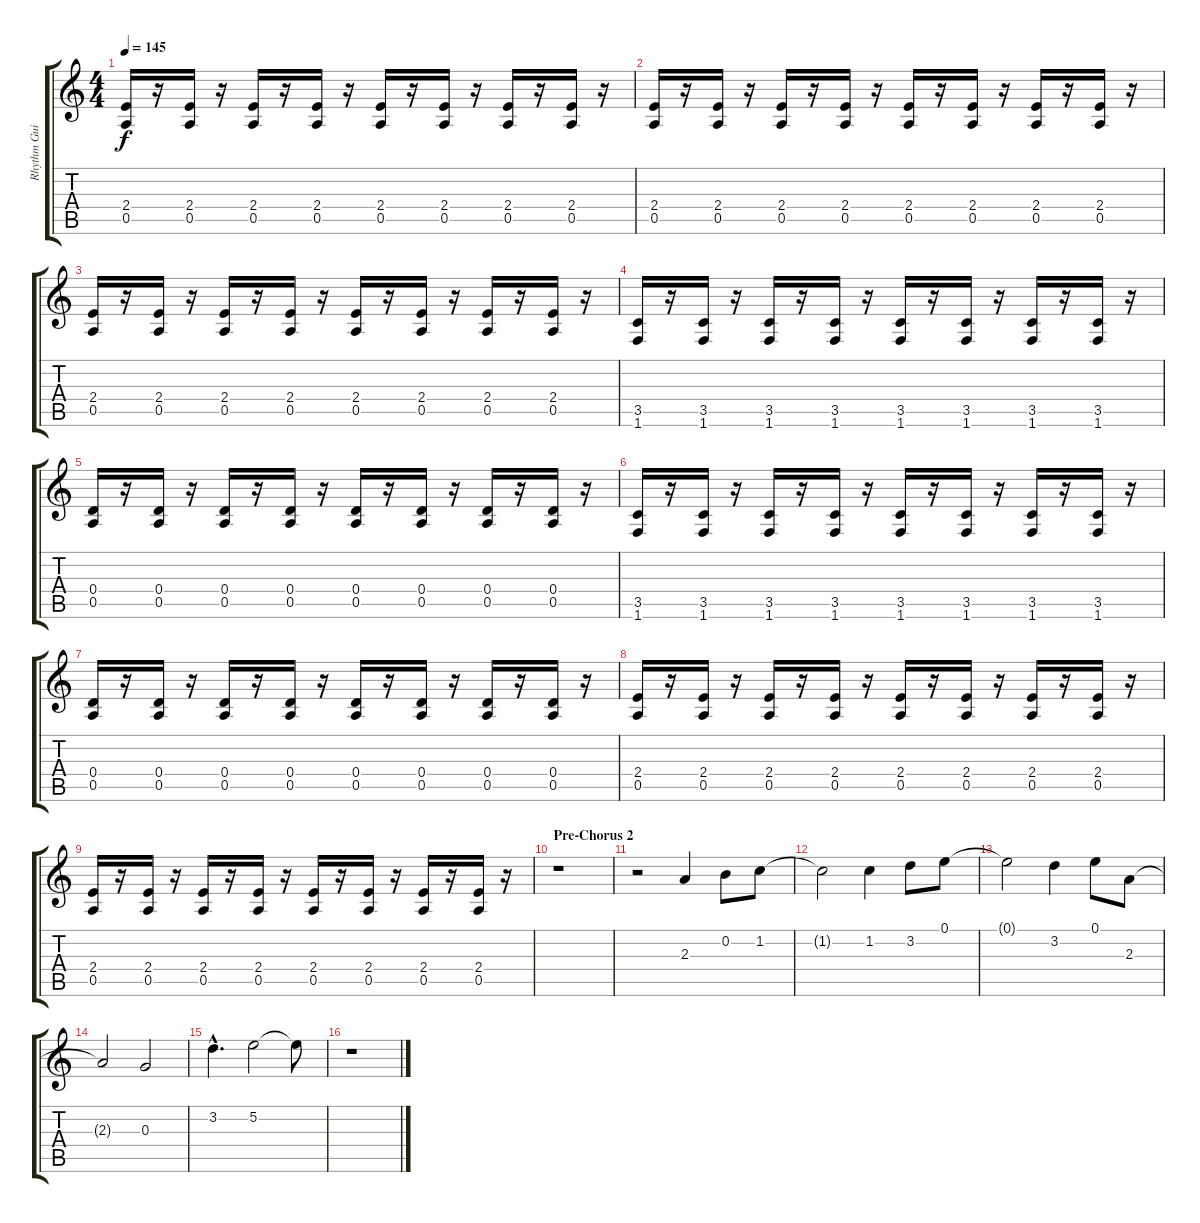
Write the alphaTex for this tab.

\track ("Rhythm Guitar 2" "Rhythm Gui") {instrument distortionguitar}
\staff {score tabs}
\tuning (E4 B3 G3 D3 A2 E2) {hide}
\ts (4 4)
\tempo 145
\clef g2
\ks c
(2.4 0.5).16{dy f} r.16 (2.4 0.5).16 r.16 (2.4 0.5).16 r.16 (2.4 0.5).16 r.16 (2.4 0.5).16 r.16 (2.4 0.5).16 r.16 (2.4 0.5).16 r.16 (2.4 0.5).16 r.16 |
(2.4 0.5).16 r.16 (2.4 0.5).16 r.16 (2.4 0.5).16 r.16 (2.4 0.5).16 r.16 (2.4 0.5).16 r.16 (2.4 0.5).16 r.16 (2.4 0.5).16 r.16 (2.4 0.5).16 r.16 |
(2.4 0.5).16 r.16 (2.4 0.5).16 r.16 (2.4 0.5).16 r.16 (2.4 0.5).16 r.16 (2.4 0.5).16 r.16 (2.4 0.5).16 r.16 (2.4 0.5).16 r.16 (2.4 0.5).16 r.16 |
(3.5 1.6).16 r.16 (3.5 1.6).16 r.16 (3.5 1.6).16 r.16 (3.5 1.6).16 r.16 (3.5 1.6).16 r.16 (3.5 1.6).16 r.16 (3.5 1.6).16 r.16 (3.5 1.6).16 r.16 |
(0.4 0.5).16 r.16 (0.4 0.5).16 r.16 (0.4 0.5).16 r.16 (0.4 0.5).16 r.16 (0.4 0.5).16 r.16 (0.4 0.5).16 r.16 (0.4 0.5).16 r.16 (0.4 0.5).16 r.16 |
(3.5 1.6).16 r.16 (3.5 1.6).16 r.16 (3.5 1.6).16 r.16 (3.5 1.6).16 r.16 (3.5 1.6).16 r.16 (3.5 1.6).16 r.16 (3.5 1.6).16 r.16 (3.5 1.6).16 r.16 |
(0.4 0.5).16 r.16 (0.4 0.5).16 r.16 (0.4 0.5).16 r.16 (0.4 0.5).16 r.16 (0.4 0.5).16 r.16 (0.4 0.5).16 r.16 (0.4 0.5).16 r.16 (0.4 0.5).16 r.16 |
(2.4 0.5).16 r.16 (2.4 0.5).16 r.16 (2.4 0.5).16 r.16 (2.4 0.5).16 r.16 (2.4 0.5).16 r.16 (2.4 0.5).16 r.16 (2.4 0.5).16 r.16 (2.4 0.5).16 r.16 |
(2.4 0.5).16 r.16 (2.4 0.5).16 r.16 (2.4 0.5).16 r.16 (2.4 0.5).16 r.16 (2.4 0.5).16 r.16 (2.4 0.5).16 r.16 (2.4 0.5).16 r.16 (2.4 0.5).16 r.16 |
\section ("" "Pre-Chorus 2")
r.1 |
r.2 2.3.4{volume 16 balance 6} 0.2.8 1.2.8 |
1.2{t}.2 1.2.4 3.2.8 0.1.8 |
0.1{t}.2 3.2.4 0.1.8 2.3.8 |
2.3{t}.2 0.3.2 |
3.2{hac}.4{d} 5.2.2 5.2{t}.8 |
r.1{volume 15 balance 10}
